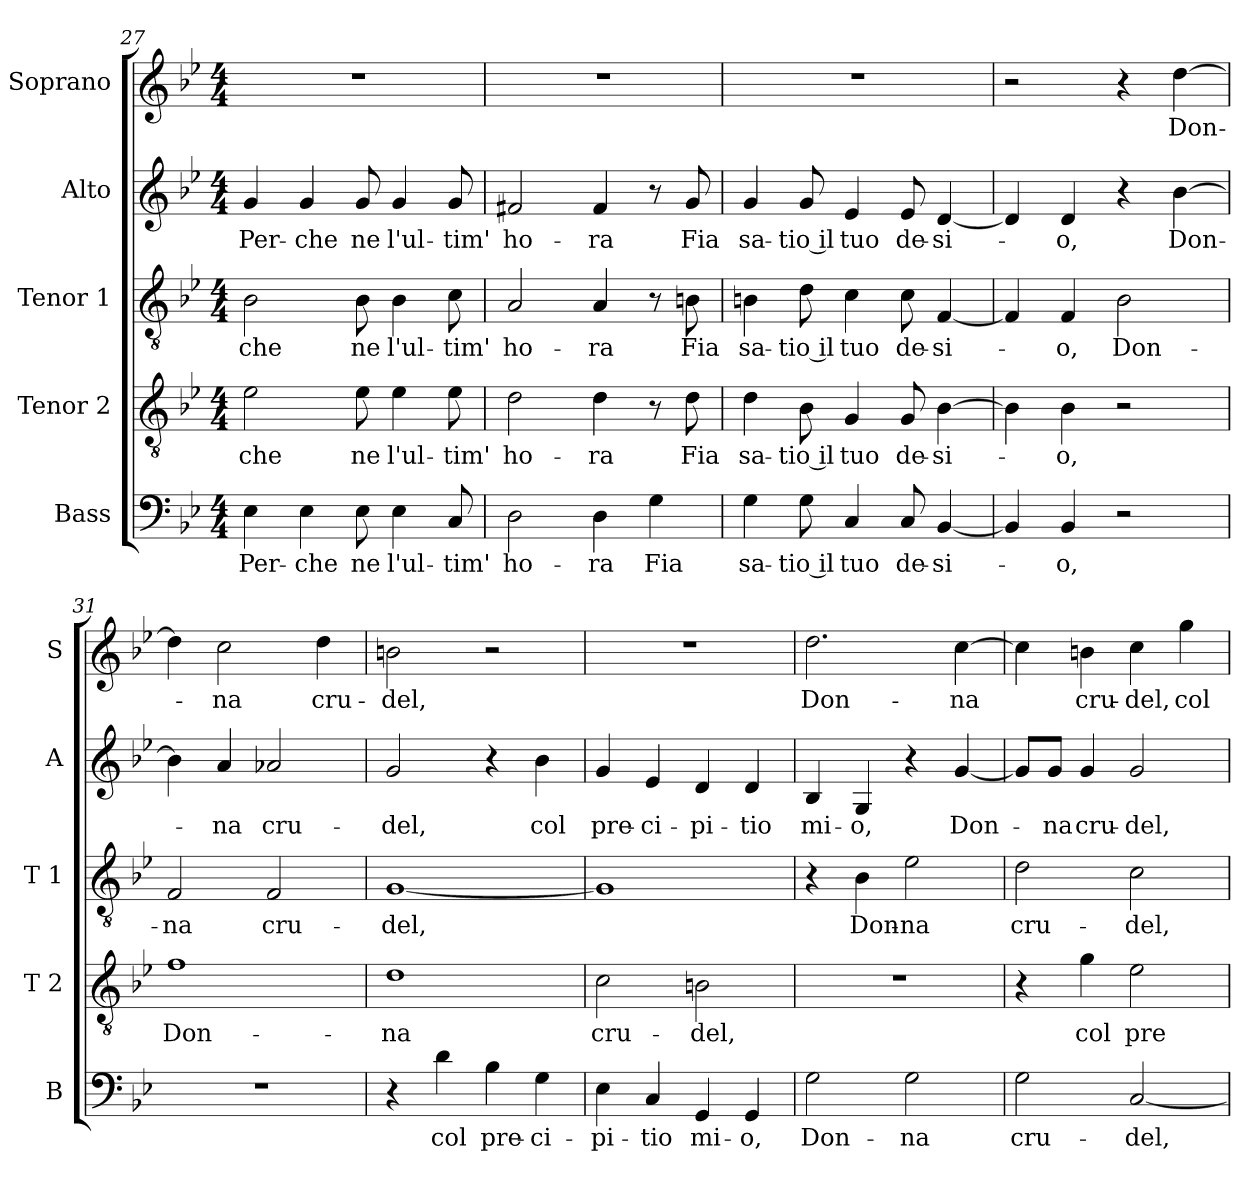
**kern	**text	**kern	**text	**kern	**text	**kern	**text	**kern	**text
*part5	*part5	*part4	*part4	*part3	*part3	*part2	*part2	*part1	*part1
*staff5	*staff5	*staff4	*staff4	*staff3	*staff3	*staff2	*staff2	*staff1	*staff1
*I"Bass	*	*I"Tenor 2	*	*I"Tenor 1	*	*I"Alto	*	*I"Soprano	*
*I'B	*	*I'T 2	*	*I'T 1	*	*I'A	*	*I'S	*
*clefF4	*	*clefGv2	*	*clefGv2	*	*clefG2	*	*clefG2	*
*k[b-e-]	*	*k[b-e-]	*	*k[b-e-]	*	*k[b-e-]	*	*k[b-e-]	*
*B-:	*	*B-:	*	*B-:	*	*B-:	*	*B-:	*
*M4/4	*	*M4/4	*	*M4/4	*	*M4/4	*	*M4/4	*
=27	=27	=27	=27	=27	=27	=27	=27	=27	=27
!	!LO:LY:b	!	!LO:LY:b	!	!LO:LY:b	!	!LO:LY:b	!	!
4E-\	Per-	2e-\	-che	2B-\	-che	4g/	Per-	1r	.
!	!LO:LY:b	!	!	!	!	!	!LO:LY:b	!	!
4E-\	-che	.	.	.	.	4g/	-che	.	.
!	!LO:LY:b	!	!LO:LY:b	!	!LO:LY:b	!	!LO:LY:b	!	!
8E-\	ne	8e-\	ne	8B-\	ne	8g/	ne	.	.
!	!LO:LY:b	!	!LO:LY:b	!	!LO:LY:b	!	!LO:LY:b	!	!
4E-\	l'ul-	4e-\	l'ul-	4B-\	l'ul-	4g/	l'ul-	.	.
!	!LO:LY:b	!	!LO:LY:b	!	!LO:LY:b	!	!LO:LY:b	!	!
8C/	-tim'	8e-\	-tim'	8c\	-tim'	8g/	-tim'	.	.
=28	=28	=28	=28	=28	=28	=28	=28	=28	=28
!	!LO:LY:b	!	!LO:LY:b	!	!LO:LY:b	!	!LO:LY:b	!	!
2D\	ho-	2d\	ho-	2A/	ho-	2f#X/	ho-	1r	.
!	!LO:LY:b	!	!LO:LY:b	!	!LO:LY:b	!	!LO:LY:b	!	!
4D\	-ra	4d\	-ra	4A/	-ra	4f#/	-ra	.	.
!	!LO:LY:b	!	!	!	!	!	!	!	!
4G\	Fia	8r	.	8r	.	8r	.	.	.
!	!	!	!LO:LY:b	!	!LO:LY:b	!	!LO:LY:b	!	!
.	.	8d\	Fia	8Bn\	Fia	8g/	Fia	.	.
=29	=29	=29	=29	=29	=29	=29	=29	=29	=29
!	!LO:LY:b	!	!LO:LY:b	!	!LO:LY:b	!	!LO:LY:b	!	!
4G\	sa-	4d\	sa-	4Bn\	sa-	4g/	sa-	1r	.
!	!LO:LY:b	!	!LO:LY:b	!	!LO:LY:b	!	!LO:LY:b	!	!
8G\	-tio il	8B-\	-tio il	8d\	-tio il	8g/	-tio il	.	.
!	!LO:LY:b	!	!LO:LY:b	!	!LO:LY:b	!	!LO:LY:b	!	!
4C/	tuo	4G/	tuo	4c\	tuo	4e-/	tuo	.	.
!	!LO:LY:b	!	!LO:LY:b	!	!LO:LY:b	!	!LO:LY:b	!	!
8C/	de-	8G/	de-	8c\	de-	8e-/	de-	.	.
!	!LO:LY:b	!	!LO:LY:b	!	!LO:LY:b	!	!LO:LY:b	!	!
[4BB-/	-si-	[4B-\	-si-	[4F/	-si-	[4d/	-si-	.	.
=30	=30	=30	=30	=30	=30	=30	=30	=30	=30
4BB-/]	.	4B-\]	.	4F/]	.	4d/]	.	2r	.
!	!LO:LY:b	!	!LO:LY:b	!	!LO:LY:b	!	!LO:LY:b	!	!
4BB-/	-o,	4B-\	-o,	4F/	-o,	4d/	-o,	.	.
!	!	!	!	!	!LO:LY:b	!	!	!	!
2r	.	2r	.	2B-\	Don-	4r	.	4r	.
!	!	!	!	!	!	!	!LO:LY:b	!	!LO:LY:b
.	.	.	.	.	.	[4b-\	Don-	[4dd\	Don-
=31	=31	=31	=31	=31	=31	=31	=31	=31	=31
!	!	!	!LO:LY:b	!	!LO:LY:b	!	!	!	!
1r	.	1f	Don-	2F/	-na	4b-\]	.	4dd\]	.
!	!	!	!	!	!	!	!LO:LY:b	!	!LO:LY:b
.	.	.	.	.	.	4a/	-na	2cc\	-na
!	!	!	!	!	!LO:LY:b	!	!LO:LY:b	!	!
.	.	.	.	2F/	cru-	2a-X/	cru-	.	.
!	!	!	!	!	!	!	!	!	!LO:LY:b
.	.	.	.	.	.	.	.	4dd\	cru-
!!LO:LB:g=z
=32	=32	=32	=32	=32	=32	=32	=32	=32	=32
!	!	!	!LO:LY:b	!	!LO:LY:b	!	!LO:LY:b	!	!LO:LY:b
4r	.	1d	-na	[1G	-del,	2g/	-del,	2bn\	-del,
!	!LO:LY:b	!	!	!	!	!	!	!	!
4d\	col	.	.	.	.	.	.	.	.
!	!LO:LY:b	!	!	!	!	!	!	!	!
4B-\	pre-	.	.	.	.	4r	.	2r	.
!	!LO:LY:b	!	!	!	!	!	!LO:LY:b	!	!
4G\	-ci-	.	.	.	.	4b-\	col	.	.
=33	=33	=33	=33	=33	=33	=33	=33	=33	=33
!	!LO:LY:b	!	!LO:LY:b	!	!	!	!LO:LY:b	!	!
4E-\	-pi-	2c\	cru-	1G]	.	4g/	pre-	1r	.
!	!LO:LY:b	!	!	!	!	!	!LO:LY:b	!	!
4C/	-tio	.	.	.	.	4e-/	-ci-	.	.
!	!LO:LY:b	!	!LO:LY:b	!	!	!	!LO:LY:b	!	!
4GG/	mi-	2Bn\	-del,	.	.	4d/	-pi-	.	.
!	!LO:LY:b	!	!	!	!	!	!LO:LY:b	!	!
4GG/	-o,	.	.	.	.	4d/	-tio	.	.
=34	=34	=34	=34	=34	=34	=34	=34	=34	=34
!	!LO:LY:b	!	!	!	!	!	!LO:LY:b	!	!LO:LY:b
2G\	Don-	1r	.	4r	.	4B-/	mi-	2.dd\	Don-
!	!	!	!	!	!LO:LY:b	!	!LO:LY:b	!	!
.	.	.	.	4B-\	Don-	4G/	-o,	.	.
!	!LO:LY:b	!	!	!	!LO:LY:b	!	!	!	!
2G\	-na	.	.	2e-\	-na	4r	.	.	.
!	!	!	!	!	!	!	!LO:LY:b	!	!LO:LY:b
.	.	.	.	.	.	[4g/	Don-	[4cc\	-na
!!LO:LB:g=z
=35	=35	=35	=35	=35	=35	=35	=35	=35	=35
!	!LO:LY:b	!	!	!	!LO:LY:b	!	!	!	!
2G\	cru-	4r	.	2d\	cru-	8g/L]	.	4cc\]	.
!	!	!	!	!	!	!	!LO:LY:b	!	!
.	.	.	.	.	.	8g/J	-na	.	.
!	!	!	!LO:LY:b	!	!	!	!LO:LY:b	!	!LO:LY:b
.	.	4g\	col	.	.	4g/	cru-	4bn\	cru-
!	!LO:LY:b	!	!LO:LY:b	!	!LO:LY:b	!	!LO:LY:b	!	!LO:LY:b
[2C/	-del,	2e-\	pre-	2c\	-del,	2g/	-del,	4cc\	-del,
!	!	!	!	!	!	!	!	!	!LO:LY:b
.	.	.	.	.	.	.	.	4gg\	col
=	=	=	=	=	=	=	=	=	=
*-	*-	*-	*-	*-	*-	*-	*-	*-	*-
